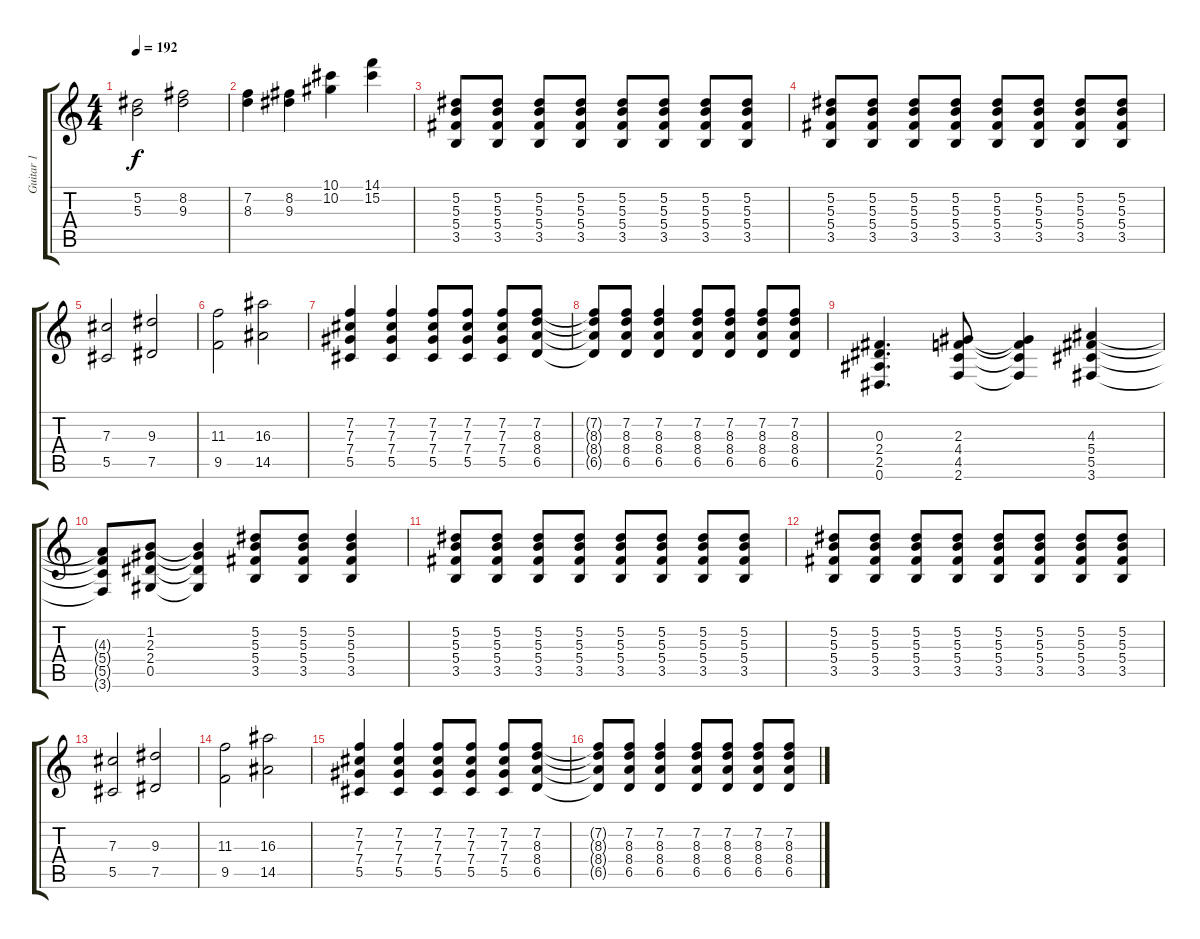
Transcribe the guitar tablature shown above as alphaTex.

\track ("Guitar 1" "Guitar 1") {instrument overdrivenguitar}
\staff {score tabs}
\tuning (Eb4 Bb3 Gb3 Db3 Ab2 Eb2) {hide}
\ts (4 4)
\tempo 192
\clef g2
\ks c
(5.2 5.3).2{dy f} (8.2 9.3).2 |
(7.2 8.3).4 (8.2 9.3).4 (10.1 10.2).4 (14.1 15.2).4 |
(5.2 5.3 5.4 3.5).8 (5.2 5.3 5.4 3.5).8 (5.2 5.3 5.4 3.5).8 (5.2 5.3 5.4 3.5).8 (5.2 5.3 5.4 3.5).8 (5.2 5.3 5.4 3.5).8 (5.2 5.3 5.4 3.5).8 (5.2 5.3 5.4 3.5).8 |
(5.2 5.3 5.4 3.5).8 (5.2 5.3 5.4 3.5).8 (5.2 5.3 5.4 3.5).8 (5.2 5.3 5.4 3.5).8 (5.2 5.3 5.4 3.5).8 (5.2 5.3 5.4 3.5).8 (5.2 5.3 5.4 3.5).8 (5.2 5.3 5.4 3.5).8 |
(7.3 5.5).2 (9.3 7.5).2 |
(11.3 9.5).2 (16.3 14.5).2 |
(7.2 7.3 7.4 5.5).4 (7.2 7.3 7.4 5.5).4 (7.2 7.3 7.4 5.5).8 (7.2 7.3 7.4 5.5).8 (7.2 7.3 7.4 5.5).8 (7.2 8.3 8.4 6.5).8 |
(7.2{t} 8.3{t} 8.4{t} 6.5{t}).8 (7.2 8.3 8.4 6.5).8 (7.2 8.3 8.4 6.5).4 (7.2 8.3 8.4 6.5).8 (7.2 8.3 8.4 6.5).8 (7.2 8.3 8.4 6.5).8 (7.2 8.3 8.4 6.5).8 |
(0.3 2.4 2.5 0.6).4{d} (2.3 4.4 4.5 2.6).8 (2.3{t} 4.4{t} 4.5{t} 2.6{t}).4 (4.3 5.4 5.5 3.6).4 |
(4.3{t} 5.4{t} 5.5{t} 3.6{t}).8 (1.2 2.3 2.4 0.5).8 (1.2{t} 2.3{t} 2.4{t} 0.5{t}).4 (5.2 5.3 5.4 3.5).8 (5.2 5.3 5.4 3.5).8 (5.2 5.3 5.4 3.5).4 |
(5.2 5.3 5.4 3.5).8 (5.2 5.3 5.4 3.5).8 (5.2 5.3 5.4 3.5).8 (5.2 5.3 5.4 3.5).8 (5.2 5.3 5.4 3.5).8 (5.2 5.3 5.4 3.5).8 (5.2 5.3 5.4 3.5).8 (5.2 5.3 5.4 3.5).8 |
(5.2 5.3 5.4 3.5).8 (5.2 5.3 5.4 3.5).8 (5.2 5.3 5.4 3.5).8 (5.2 5.3 5.4 3.5).8 (5.2 5.3 5.4 3.5).8 (5.2 5.3 5.4 3.5).8 (5.2 5.3 5.4 3.5).8 (5.2 5.3 5.4 3.5).8 |
(7.3 5.5).2 (9.3 7.5).2 |
(11.3 9.5).2 (16.3 14.5).2 |
(7.2 7.3 7.4 5.5).4 (7.2 7.3 7.4 5.5).4 (7.2 7.3 7.4 5.5).8 (7.2 7.3 7.4 5.5).8 (7.2 7.3 7.4 5.5).8 (7.2 8.3 8.4 6.5).8 |
(7.2{t} 8.3{t} 8.4{t} 6.5{t}).8 (7.2 8.3 8.4 6.5).8 (7.2 8.3 8.4 6.5).4 (7.2 8.3 8.4 6.5).8 (7.2 8.3 8.4 6.5).8 (7.2 8.3 8.4 6.5).8 (7.2 8.3 8.4 6.5).8
